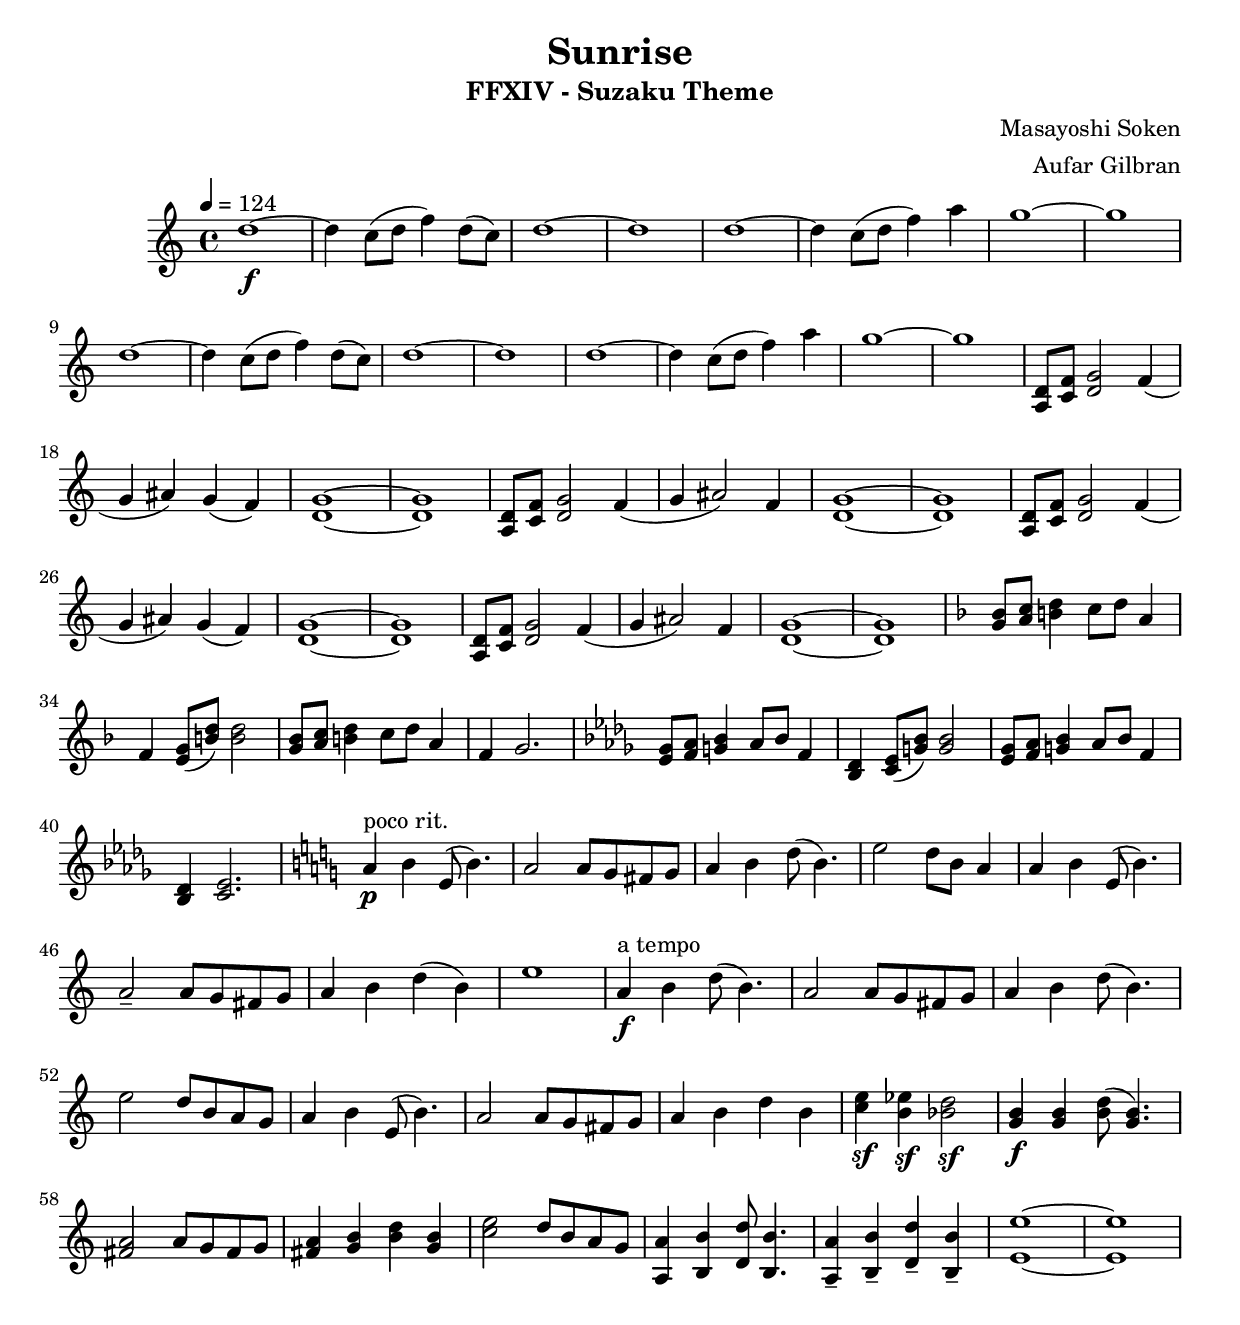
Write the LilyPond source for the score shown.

\version "2.19.84"

\include "articulate.ly"

\header {
  title = "Sunrise"
  subtitle = "FFXIV - Suzaku Theme"
  composer = "Masayoshi Soken"
  arranger = "Aufar Gilbran"
}

music = <<
  \new Staff \with { midiInstrument = "violin" } {
    \tempo 4 = 124

    \clef treble

    \relative c'' {
      \key c \major
      d1~ \f 4 c8( d f4) d8( c) d1~1
      d1~4 c8( d f4) a g1~1

      d1~4 c8( d f4) d8( c) d1~1
      d1~4 c8( d f4) a g1~1
   }

    \relative c' {
      \key c \major
      <d a>8 <f c> <g d>2 f4( g ais) g( f) <g d>1~1
      <d a>8 <f c> <g d>2 f4( g ais2) f4 <g d>1~1

      <d a>8 <f c> <g d>2 f4( g ais) g( f) <g d>1~1
      <d a>8 <f c> <g d>2 f4( g ais2) f4 <g d>1~1
    }

    \relative c'' {
      \key d \minor
      <bes g>8 <c a> <d b>4 c8 d a4 f <g e>8( <d' b>) <d b>2
      <bes g>8 <c a> <d b>4 c8 d a4 f g2.

      \key bes \minor
      <ges ees>8 <aes f> <bes g>4 aes8 bes f4 <des bes> <ees c>8( <bes' g>) <bes g>2
      <ges ees>8 <aes f> <bes g>4 aes8 bes f4 <des bes> <ees c>2.
    }

    \relative c'' {
      \key c \major
      a4^"poco rit." \p b e,8( b'4.) a2 a8 g fis g a4 b d8( b4.) e2 d8 b a4
      a4 b e,8( b'4.) a2-- a8 g fis g a4 b d( b) e1

      a,4^"a tempo" \f b d8( b4.) a2 a8 g fis g a4 b d8( b4.) e2 d8 b a g
      a4 b e,8( b'4.) a2 a8 g fis g a4 b d b <e c>4 \sf <ees b> \sf <d bes>2 \sf

      <b g>4 \f <b g> <d b>8( <b g>4.) <a fis>2 a8 g fis g <a fis>4 <b g> <d b> <b g> <e c>2 d8 b a g
      <a a,>4 <b b,> <d d,>8 <b b,>4. <a a,>4-- <b b,>-- <d d,>-- <b b,>-- <e e,>1~1
    }
  }
>>

\score {
  \articulate \music
  \midi {
    \tempo 4 = 124
  }
}

\score {
  \music
  \layout { }
}
